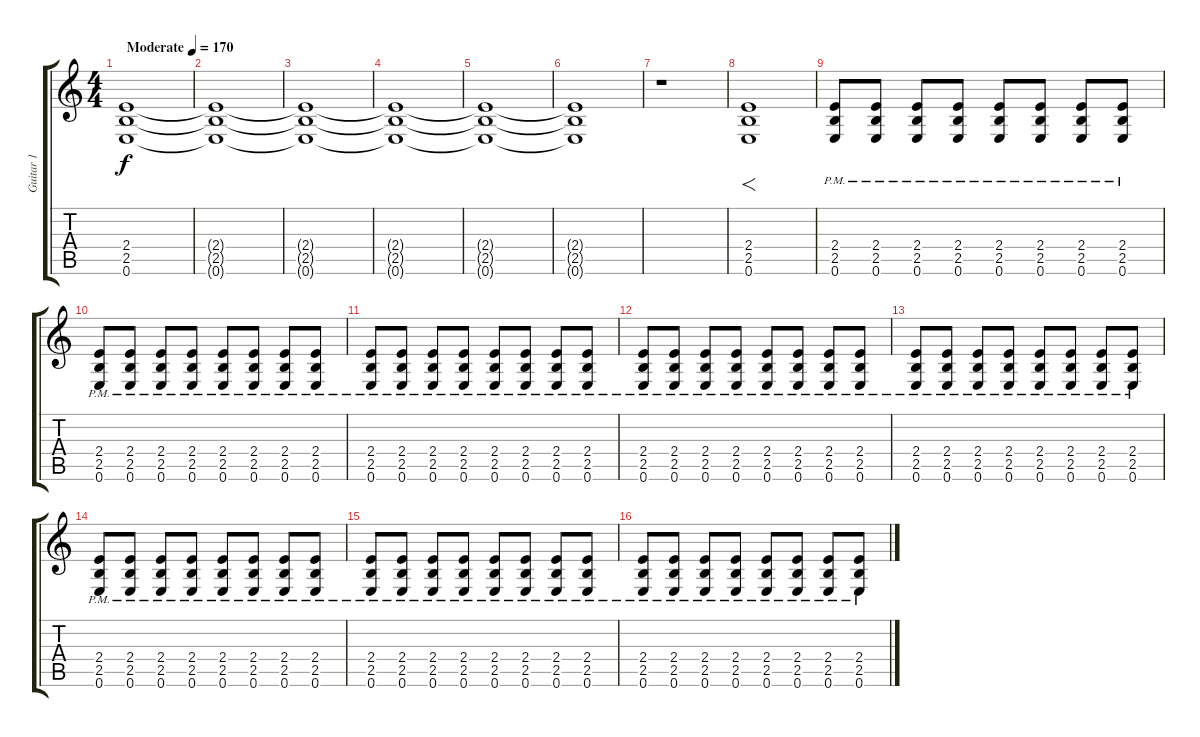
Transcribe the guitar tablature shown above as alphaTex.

\track ("Guitar 1" "Guitar 1") {instrument overdrivenguitar}
\staff {score tabs}
\tuning (E4 B3 G3 D3 A2 E2) {hide}
\ts (4 4)
\tempo (170 "Moderate")
\clef g2
\ks c
(2.4 2.5 0.6).1{dy f instrument overdrivenguitar} |
(2.4{t} 2.5{t} 0.6{t}).1 |
(2.4{t} 2.5{t} 0.6{t}).1 |
(2.4{t} 2.5{t} 0.6{t}).1 |
(2.4{t} 2.5{t} 0.6{t}).1 |
(2.4{t} 2.5{t} 0.6{t}).1 |
r.1 |
(2.4 2.5 0.6).1{f} |
(2.4{pm} 2.5{pm} 0.6{pm}).8 (2.4{pm} 2.5{pm} 0.6{pm}).8 (2.4{pm} 2.5{pm} 0.6{pm}).8 (2.4{pm} 2.5{pm} 0.6{pm}).8 (2.4{pm} 2.5{pm} 0.6{pm}).8 (2.4{pm} 2.5{pm} 0.6{pm}).8 (2.4{pm} 2.5{pm} 0.6{pm}).8 (2.4{pm} 2.5{pm} 0.6{pm}).8 |
(2.4{pm} 2.5{pm} 0.6{pm}).8 (2.4{pm} 2.5{pm} 0.6{pm}).8 (2.4{pm} 2.5{pm} 0.6{pm}).8 (2.4{pm} 2.5{pm} 0.6{pm}).8 (2.4{pm} 2.5{pm} 0.6{pm}).8 (2.4{pm} 2.5{pm} 0.6{pm}).8 (2.4{pm} 2.5{pm} 0.6{pm}).8 (2.4{pm} 2.5{pm} 0.6{pm}).8 |
(2.4{pm} 2.5{pm} 0.6{pm}).8 (2.4{pm} 2.5{pm} 0.6{pm}).8 (2.4{pm} 2.5{pm} 0.6{pm}).8 (2.4{pm} 2.5{pm} 0.6{pm}).8 (2.4{pm} 2.5{pm} 0.6{pm}).8 (2.4{pm} 2.5{pm} 0.6{pm}).8 (2.4{pm} 2.5{pm} 0.6{pm}).8 (2.4{pm} 2.5{pm} 0.6{pm}).8 |
(2.4{pm} 2.5{pm} 0.6{pm}).8 (2.4{pm} 2.5{pm} 0.6{pm}).8 (2.4{pm} 2.5{pm} 0.6{pm}).8 (2.4{pm} 2.5{pm} 0.6{pm}).8 (2.4{pm} 2.5{pm} 0.6{pm}).8 (2.4{pm} 2.5{pm} 0.6{pm}).8 (2.4{pm} 2.5{pm} 0.6{pm}).8 (2.4{pm} 2.5{pm} 0.6{pm}).8 |
(2.4{pm} 2.5{pm} 0.6{pm}).8 (2.4{pm} 2.5{pm} 0.6{pm}).8 (2.4{pm} 2.5{pm} 0.6{pm}).8 (2.4{pm} 2.5{pm} 0.6{pm}).8 (2.4{pm} 2.5{pm} 0.6{pm}).8 (2.4{pm} 2.5{pm} 0.6{pm}).8 (2.4{pm} 2.5{pm} 0.6{pm}).8 (2.4{pm} 2.5{pm} 0.6{pm}).8 |
(2.4{pm} 2.5{pm} 0.6{pm}).8 (2.4{pm} 2.5{pm} 0.6{pm}).8 (2.4{pm} 2.5{pm} 0.6{pm}).8 (2.4{pm} 2.5{pm} 0.6{pm}).8 (2.4{pm} 2.5{pm} 0.6{pm}).8 (2.4{pm} 2.5{pm} 0.6{pm}).8 (2.4{pm} 2.5{pm} 0.6{pm}).8 (2.4{pm} 2.5{pm} 0.6{pm}).8 |
(2.4{pm} 2.5{pm} 0.6{pm}).8 (2.4{pm} 2.5{pm} 0.6{pm}).8 (2.4{pm} 2.5{pm} 0.6{pm}).8 (2.4{pm} 2.5{pm} 0.6{pm}).8 (2.4{pm} 2.5{pm} 0.6{pm}).8 (2.4{pm} 2.5{pm} 0.6{pm}).8 (2.4{pm} 2.5{pm} 0.6{pm}).8 (2.4{pm} 2.5{pm} 0.6{pm}).8 |
(2.4{pm} 2.5{pm} 0.6{pm}).8 (2.4{pm} 2.5{pm} 0.6{pm}).8 (2.4{pm} 2.5{pm} 0.6{pm}).8 (2.4{pm} 2.5{pm} 0.6{pm}).8 (2.4{pm} 2.5{pm} 0.6{pm}).8 (2.4{pm} 2.5{pm} 0.6{pm}).8 (2.4{pm} 2.5{pm} 0.6{pm}).8 (2.4{pm} 2.5{pm} 0.6{pm}).8
